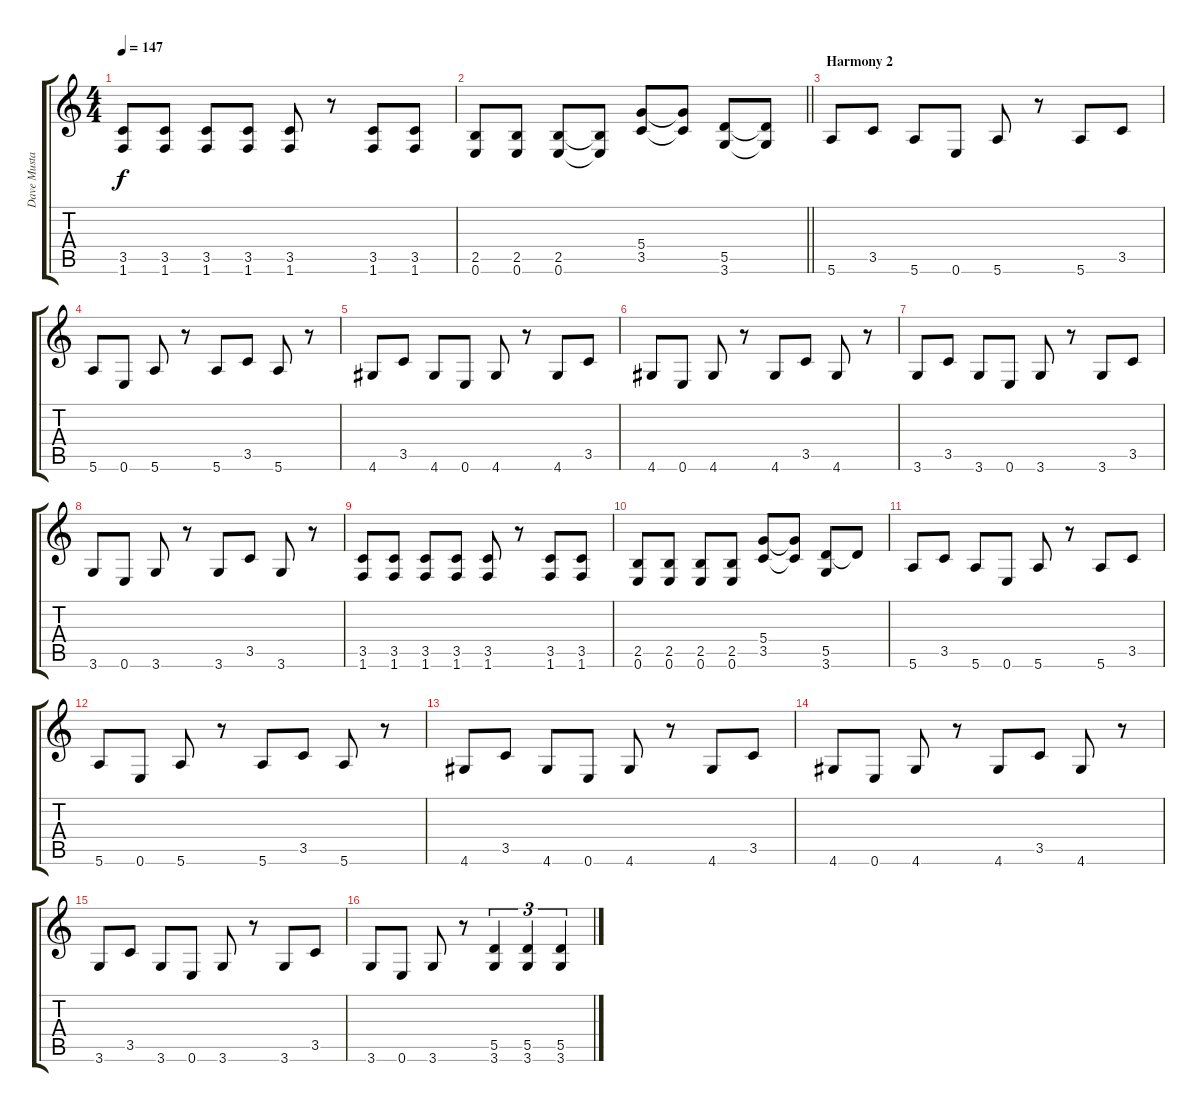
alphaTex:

\track ("Dave Mustaine" "Dave Musta") {instrument distortionguitar}
\staff {score tabs}
\tuning (E4 B3 G3 D3 A2 E2) {hide}
\ts (4 4)
\tempo 147
\clef g2
\ks c
(3.5 1.6).8{dy f} (3.5 1.6).8 (3.5 1.6).8 (3.5 1.6).8 (3.5 1.6).8 r.8 (3.5 1.6).8 (3.5 1.6).8 |
\barLineRight lightlight
(2.5 0.6).8 (2.5 0.6).8 (2.5 0.6).8 (2.5{t} 0.6{t}).8 (5.4 3.5).8 (5.4{t} 3.5{t}).8 (5.5 3.6).8 (5.5{t} 3.6{t}).8 |
\section ("" "Harmony 2")
5.6.8 3.5.8 5.6.8 0.6.8 5.6.8 r.8 5.6.8 3.5.8 |
5.6.8 0.6.8 5.6.8 r.8 5.6.8 3.5.8 5.6.8 r.8 |
4.6.8 3.5.8 4.6.8 0.6.8 4.6.8 r.8 4.6.8 3.5.8 |
4.6.8 0.6.8 4.6.8 r.8 4.6.8 3.5.8 4.6.8 r.8 |
3.6.8 3.5.8 3.6.8 0.6.8 3.6.8 r.8 3.6.8 3.5.8 |
3.6.8 0.6.8 3.6.8 r.8 3.6.8 3.5.8 3.6.8 r.8 |
(3.5 1.6).8 (3.5 1.6).8 (3.5 1.6).8 (3.5 1.6).8 (3.5 1.6).8 r.8 (3.5 1.6).8 (3.5 1.6).8 |
(2.5 0.6).8 (2.5 0.6).8 (2.5 0.6).8 (2.5 0.6).8 (5.4 3.5).8 (5.4{t} 3.5{t}).8 (5.5 3.6).8 5.5{t}.8 |
5.6.8 3.5.8 5.6.8 0.6.8 5.6.8 r.8 5.6.8 3.5.8 |
5.6.8 0.6.8 5.6.8 r.8 5.6.8 3.5.8 5.6.8 r.8 |
4.6.8 3.5.8 4.6.8 0.6.8 4.6.8 r.8 4.6.8 3.5.8 |
4.6.8 0.6.8 4.6.8 r.8 4.6.8 3.5.8 4.6.8 r.8 |
3.6.8 3.5.8 3.6.8 0.6.8 3.6.8 r.8 3.6.8 3.5.8 |
3.6.8 0.6.8 3.6.8 r.8 (5.5 3.6).4{tu (3 2)} (5.5 3.6).4{tu (3 2)} (5.5 3.6).4{tu (3 2)}
